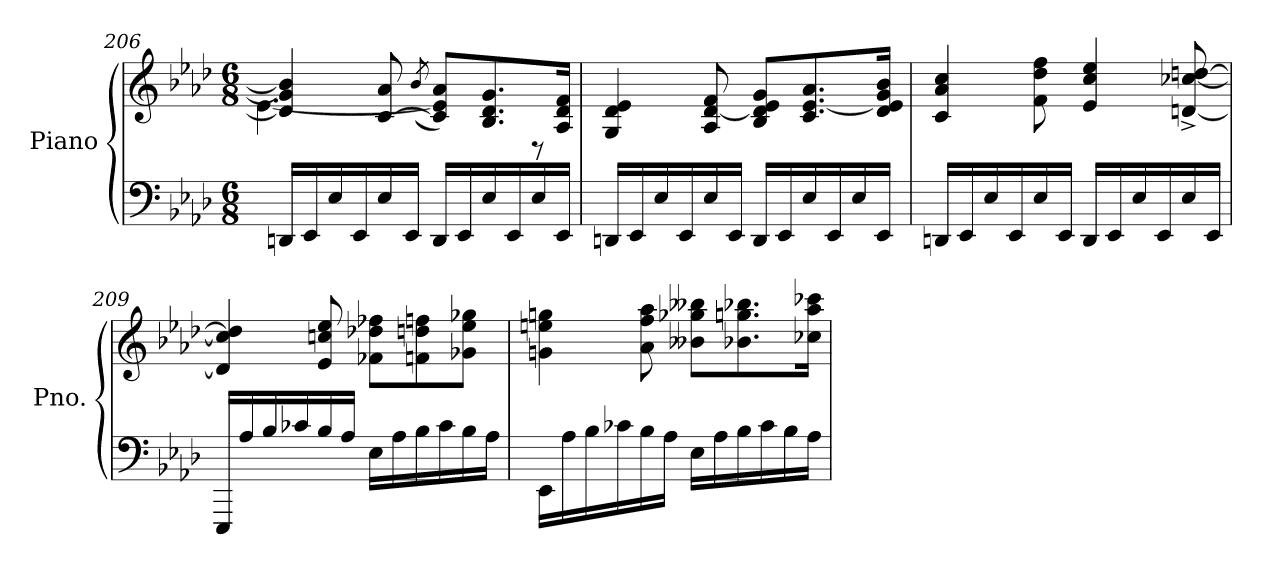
**kern	**kern
*part1	*part1
*staff2	*staff1
*I"Piano	*
*I'Pno.	*
*clefF4	*clefG2
*k[b-e-a-d-]	*k[b-e-a-d-]
*M6/8	*M6/8
=206	=206
*	*^
16DDn/LL	4d-/] 4g/] 4b-/]	[4.e-\
16EE-/	.	.
16E-/	.	.
16EE-/	.	.
16E-/	[8c/ 8a-/	.
16EE-/JJ	.	.
.	(>8qb-/	.
16DD/LL	8c/] 8e-/] 8a-/L)	4ryy
16EE-/	.	.
16E-/	8.B-/ 8.d-/ 8.g/	.
16EE-/	.	.
16E-/	.	8r
16EE-/JJ	16A-/ 16d-/ 16f/Jk	.
*	*v	*v
!!LO:LB:g=z
=207	=207
16DDn/LL	4G/ 4d-/ 4e-/
16EE-/	.
16E-/	.
16EE-/	.
16E-/	8A-/ [8d-/ 8f/
16EE-/JJ	.
16DD/LL	8B-/ 8d-/] 8e-/ 8g/L
16EE-/	.
16E-/	8.c/ [8.e-/ 8.a-/
16EE-/	.
16E-/	.
16EE-/JJ	16d-/ 16e-/] 16g/ 16b-/Jk
=208	=208
16DDn/LL	4c/ 4a-/ 4cc/
16EE-/	.
16E-/	.
16EE-/	.
16E-/	8f\ 8dd-\ 8ff\
16EE-/JJ	.
16DD/LL	4e-/ 4cc/ 4ee-/
16EE-/	.
16E-/	.
16EE-/	.
16E-/	[8dn/^ [8cc-X/^ [8ddn/^
16EE-/JJ	.
=209	=209
16EEE-/LL	4d/] 4cc-/] 4dd/]
16A-/	.
16B-/	.
16c-X/	.
16B-/	8e-/ 8ccn/ 8ee-/
16A-/JJ	.
16E-\LL	8f-X\ 8dd-X\ 8ff-X\L
16A-\	.
16B-\	8fn\ 8ddn\ 8ffn\
16c-\	.
16B-\	8g-X\ 8ee-\ 8gg-X\J
16A-\JJ	.
=210	=210
16EE-\LL	4gn\ 4een\ 4ggn\
16A-\	.
16B-\	.
16c-X\	.
16B-\	8a-\ 8ff\ 8aa-\
16A-\JJ	.
16E-\LL	8b--X\ 8gg-X\ 8bb--X\L
16A-\	.
16B-\	8.b-X\ 8.ggn\ 8.bb-X\
16c-\	.
16B-\	.
16A-\JJ	16cc-X\ 16aa-\ 16ccc-X\Jk
=	=
*-	*-
